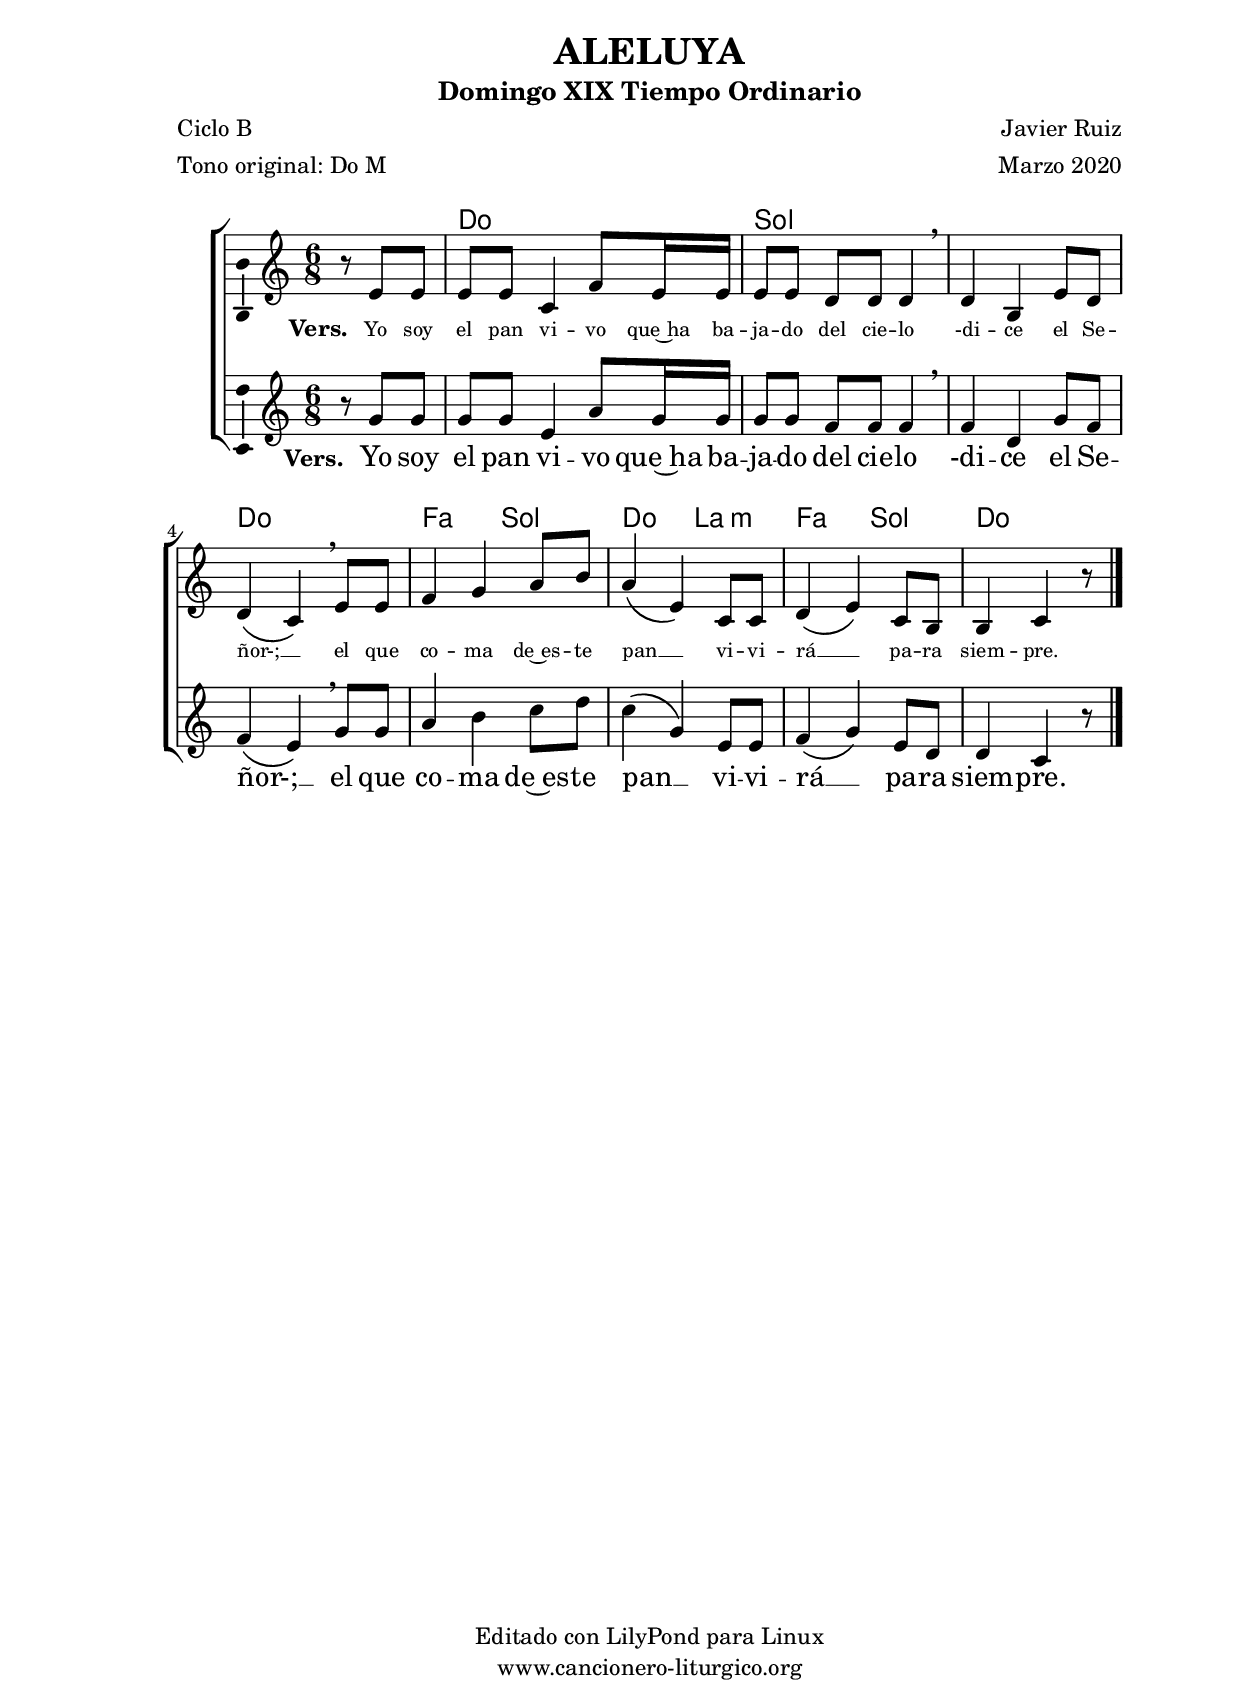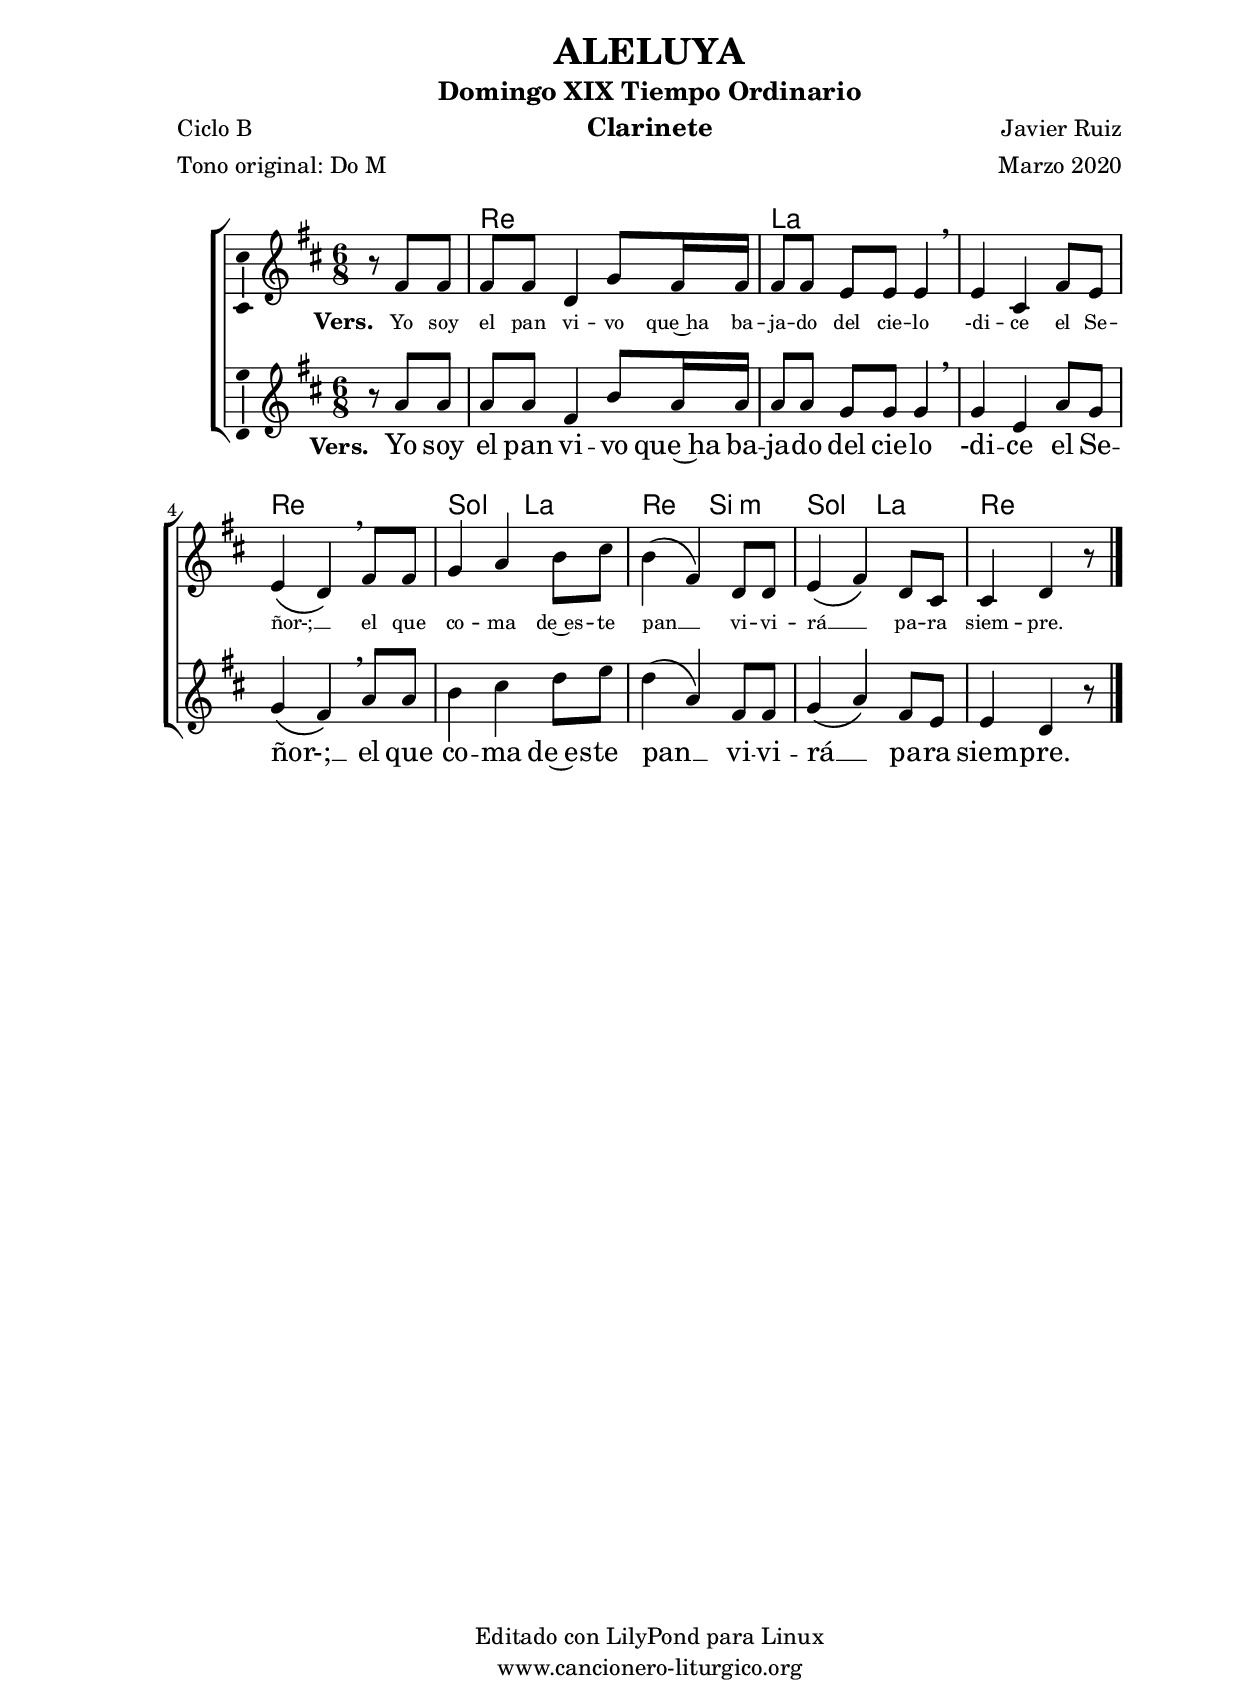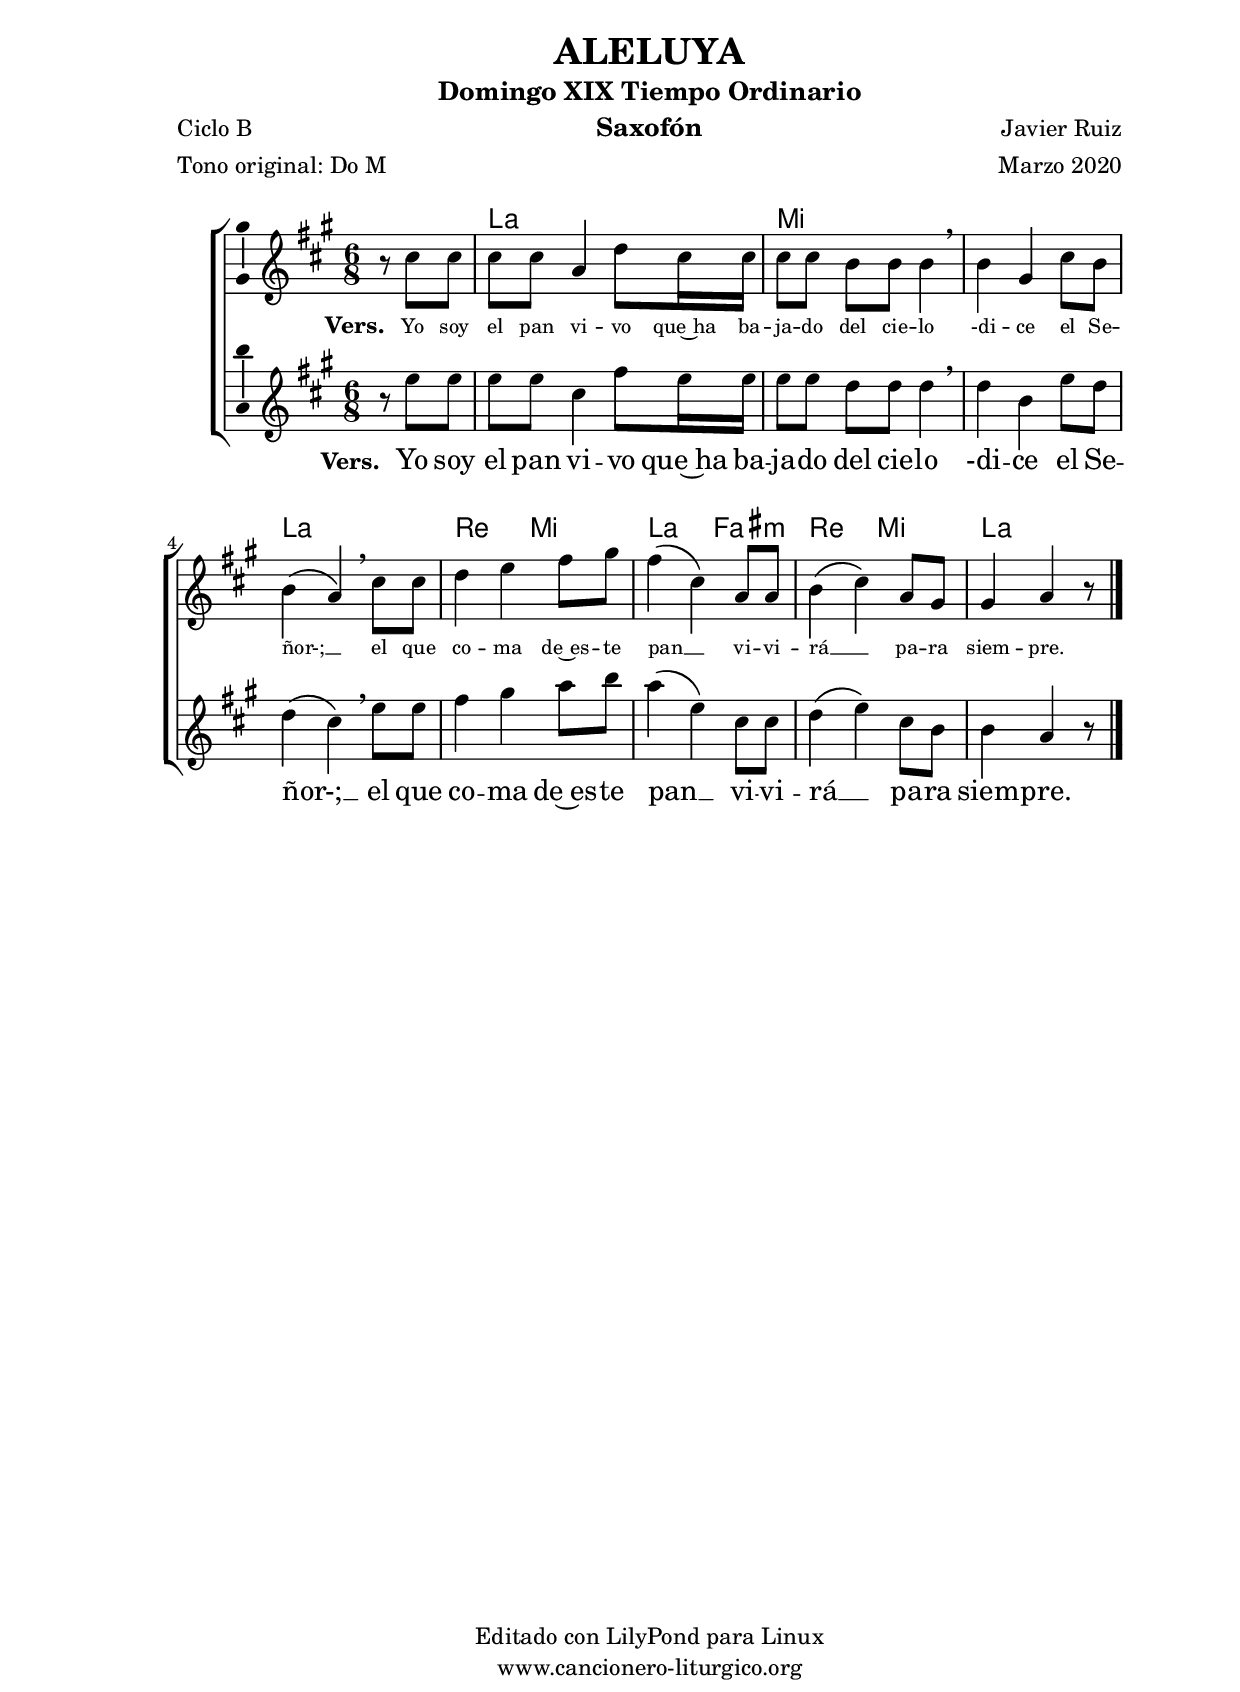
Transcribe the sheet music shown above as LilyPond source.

%
%para convertir .midi en .wav:
%timidity filename.midi -Ow -o finename.wav
%
%
%Para convertir de .wav a .mp3:
%lame -h -m j filename.wav
%
%
%para escuchar el midi:
%timidity nombrefichero.midi
%


%versión de lilypond para la que se ha escrito esta partitura:
\version "2.16.0"

	%Tamaño papel
	#(set-default-paper-size "a4")
	%Tamaño partitura
	#(set-global-staff-size 20)
	%No responde al pulsar sobre una nota
	#(ly:set-option 'point-and-click #f)

%parámetros del encabezamiento:
\header {
	title = "ALELUYA"
	subtitle = "Domingo XIX Tiempo Ordinario"
	composer = "Javier Ruiz"
	poet = "Ciclo B"
	meter = "Tono original: Do M"
	arranger = "Marzo 2020"
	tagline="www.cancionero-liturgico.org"
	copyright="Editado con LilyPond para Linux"
	tiempo = "Ordinario"
	usos = "Aleluya"
	letra = "Aleluya. Yo soy el pan vivo que ha bajado del cielo -dice el Señor-; el que coma de este pan vivirá para siempre."
	}

%parámetros asociados al papel:
\paper  {
	oddHeaderMarkup = \markup {\fill-line { \on-the-fly #not-first-page \fromproperty #'header:title \on-the-fly #not-first-page \fromproperty #'header:composer }}
	evenHeaderMarkup = \markup {\fill-line { \fromproperty #'header:composer \fromproperty #'header:title }}
	#(set-paper-size "a4")
	print-page-number = ##f
	first-page-number = 1
	print-first-page-number = ##f
%	head-separation = 3.0 \cm
	top-margin = 1.5 \cm
%	top-margin = 2.0 \cm
%%%	bottom-margin = 0.5\cm
	bottom-margin = 0.2\cm
	left-margin = 3.0 \cm
	line-width = 16.0 \cm 
	indent = 8\mm
	interscoreline = 2.\mm
	between-system-space = 15\mm
%	para que las partituras no llenen la hoja:
	ragged-bottom = ##t
%	idem para la última hoja:
	ragged-last-bottom = ##f
%	para que las partituras llenen el ancho del papel:
	ragged-last = ##f
	after-title-space = 2.5 \cm
%page-count=2
system-count=2

	%Flexible Vertical Spacing
%	markup-markup-spacing =
%	#'((basic-distance . 15) (minimum-distance . 15) (padding . 3))
	markup-system-spacing =
	#'((basic-distance . 15) (minimum-distance . 15) (padding . 3))
	system-system-spacing =
	#'((basic-distance . 15) (minimum-distance . 15) (padding . 3))
	score-system-spacing =
	#'((basic-distance . 15) (minimum-distance . 15) (padding . 5))
%	top-system-spacing = % header
%	#'((basic-distance . 8) (minimum-distance . 0) (padding . 0))
%	top-markup-spacing =
%	#'((basic-distance . 20) (minimum-distance . 20) (padding . 0))
	last-bottom-spacing = % footer
	#'((basic-distance . 5) (minimum-distance . 5) (padding . 0))
%	score-markup-spacing =
%	#'((basic-distance . 16) (minimum-distance . 13) (padding . 0))

	}


%parámetros que afectan a toda la partitura:
global =  {
	%clave de sol (G):
	\clef G
	%armadura:
%	\transpose ees f
	\key c \major
	\tempo 4.=60
	\set Score.tempoHideNote = ##t
	}


acordes = {
	\italianChords
	\chordmode {
%	\transpose ees f
{

s4.
c4. c g g g g c c f g c a:m f g c c4

	}
	}
}


melodiatrompeta = 
%	\transpose ees f
{

	\relative c''{
	\time 6/8

\partial4.
r4.
r2.
r8 g16 a b c d4.
r2.
r8 c16 d e f g4.
r2.
r8 c,16 b a g a4.
r2.
r8 c16 d c b c4

}
	\bar "|."
	}


melodiatres = 
%	\transpose ees f
{

	\relative c'{
	\time 6/8

\partial4.
r8 e8 e
e8 e c4 f8 e16 e
e8 e d8 [d] \noBeam d4 \breathe
d4 b4 e8 d
d4 \(c4\) \breathe e8 e8
f4 g4 a8 b
a4 \(e4\) c8 c
d4 \(e4\) c8 b
b4 c4 r8

}

	\bar "|."
	}


melodiabajo = 
%	\transpose ees f
{

	%clave de fa (F):
	\clef F

	\relative c{
	\time 6/8

\partial4.
r4.
c4 c8 c4.
g4 g8 g4.
g4 g8 g4.
c4 c8 c4.
f4 f8 g4 g8
c,4 c8 a4 a8
f'4 f8 g4 g8
c,4 c8 c4

}

	\bar "|."
	}


melodia = 
%	\transpose ees f
{

	\relative c'{
	\time 6/8

\partial4.
r8 g'8 g
g8 [g] e4 \noBeam a8 g16 g
g8 [g] \noBeam f [f] \noBeam f4 \breathe
f4 d4 g8 f
f4 \(e4\) \breathe g8 g
a4 b4 c8 d
c4 \(g4\) e8 e
f4 \(g4\) e8 d
d4 c4 r8

}

	\bar "|."
	}


texto = \lyricmode {
\set stanza =#"Vers. "
Yo soy el pan vi -- vo que~ha ba -- ja -- do del cie -- lo -di -- ce el Se -- ñor-; __ _
el que co -- ma de~es -- te pan __ _ vi -- vi -- rá __ _ pa -- ra siem -- pre.
	}

textotres = \lyricmode {
\override LyricText #'font-size = #-1
\set stanza =#"Vers. "
Yo soy el pan vi -- vo que~ha ba -- ja -- do del cie -- lo -di -- ce el Se -- ñor-; __ _
el que co -- ma de~es -- te pan __ _ vi -- vi -- rá __ _ pa -- ra siem -- pre.
	}


acordesStaff = \context ChordNames = acordesStaff <<
	\set chordChanges = ##t
	\acordes
	>>

voztrompetaStaff = \context Voice = voztrompetaStaff
<<
	\override Staff.StaffSymbol #'staff-space = #(magstep -0.35)
	\set Staff.midiInstrument = #"trumpet"
	\set Staff.midiMinimumVolume = #0.4
	\set Staff.midiMaximumVolume = #0.6
	\global
	\melodiatrompeta
	>>

voztresStaff = \context Voice = voztresStaff
\with {\consists "Ambitus_engraver"}
<<
%	\override Staff.StaffSymbol #'staff-space = #(magstep -0.35)
	\set Staff.midiInstrument = #"violin"
	\set Staff.midiMinimumVolume = #0.6
	\set Staff.midiMaximumVolume = #0.8
	\global
	\relative c' \melodiatres
	>>

vozStaff = \context Voice = vozStaff
\with {\consists "Ambitus_engraver"}
<<
%	\set Staff.instrumentName = ""
%	\set Staff.shortInstrumentName = ""
%	\set Staff.midiInstrument = #"clarinet"
%	\set Staff.midiInstrument = #"cello"
	\set Staff.midiInstrument = #"flute"
%	\set Staff.midiInstrument = #"electric guitar (jazz)"
%	\set Staff.midiInstrument = #"english horn"
%	\set Staff.midiInstrument = #"violin"
%	\set Staff.midiInstrument = #"glockenspiel"
	\set Staff.midiMinimumVolume = #0.8
	\set Staff.midiMaximumVolume = #1.0
	\global
	\melodia
	>>

vozbajoStaff = \context Voice = vozbajoStaff
<<
	\override Staff.StaffSymbol #'staff-space = #(magstep -0.35)
	\set Staff.midiInstrument = #"english horn"
	\set Staff.midiMinimumVolume = #0.6
	\set Staff.midiMaximumVolume = #0.8
	\global
	\melodiabajo
	>>

textoStaff = \context Lyrics = textoStaff <<
	\lyricsto vozStaff \texto
	>>

textotresStaff = \context Lyrics = textotresStaff <<
	\lyricsto voztresStaff \textotres
	>>


\book {
	\score {
		<<
		\context ChoirStaff {
%			\override StaffGroup.SystemStartBracket #'collapse-height = #1
%			\override Score.SystemStartBar #'collapse-height = #1
			<<
			\acordesStaff
%			\voztrompetaStaff
			\voztresStaff
			\textotresStaff
			\vozStaff
			\textoStaff
%			\vozbajoStaff
			>>
			}
		>>
		\layout {
	    		\context {
				\Lyrics
				\override LyricText #'font-size = #2
				}
	   		 \context {
				\Score
				\override StaffSymbol #'staff-space = #(magstep +3)
				}
			}
		}
	\score {
		\unfoldRepeats
		<<
		\context ChoirStaff {
			<<
			\acordesStaff
			\voztrompetaStaff
			\voztresStaff
			\vozStaff
			\vozbajoStaff
			>>
			}
		>>
		\midi {
	  		\context {
	  			\Score
				tempoWholesPerMinute = #(ly:make-moment 70 4)
				}
			}
		}
	}


%Partitura para clarinete
#(define output-suffix "C")
\book {
	\header{
		instrument = "Clarinete"
		}
	\score {
		<<
		\context ChoirStaff {
%			\override StaffGroup.SystemStartBracket #'collapse-height = #1
%			\override Score.SystemStartBar #'collapse-height = #1
\transpose c d
			<<
			\acordesStaff
%			\voztrompetaStaff
			\voztresStaff
			\textotresStaff
			\vozStaff
			\textoStaff
%			\vozbajoStaff
			>>
			}
		>>
		\layout {
	    		\context {
				\Lyrics
				\override LyricText #'font-size = #2
				}
	   		 \context {
				\Score
				\override StaffSymbol #'staff-space = #(magstep +3)
				}
			}
		}
	}


%Partitura para saxofón
#(define output-suffix "S")
\book {
	\header{
		instrument = "Saxofón"
		}
	\score {
		<<
		\context ChoirStaff {
%			\override StaffGroup.SystemStartBracket #'collapse-height = #1
%			\override Score.SystemStartBar #'collapse-height = #1
\transpose c a
			<<
			\acordesStaff
%			\voztrompetaStaff
			\voztresStaff
			\textotresStaff
			\vozStaff
			\textoStaff
%			\vozbajoStaff
			>>
			}
		>>
		\layout {
	    		\context {
				\Lyrics
				\override LyricText #'font-size = #2
				}
	   		 \context {
				\Score
				\override StaffSymbol #'staff-space = #(magstep +3)
				}
			}
		}
	}


